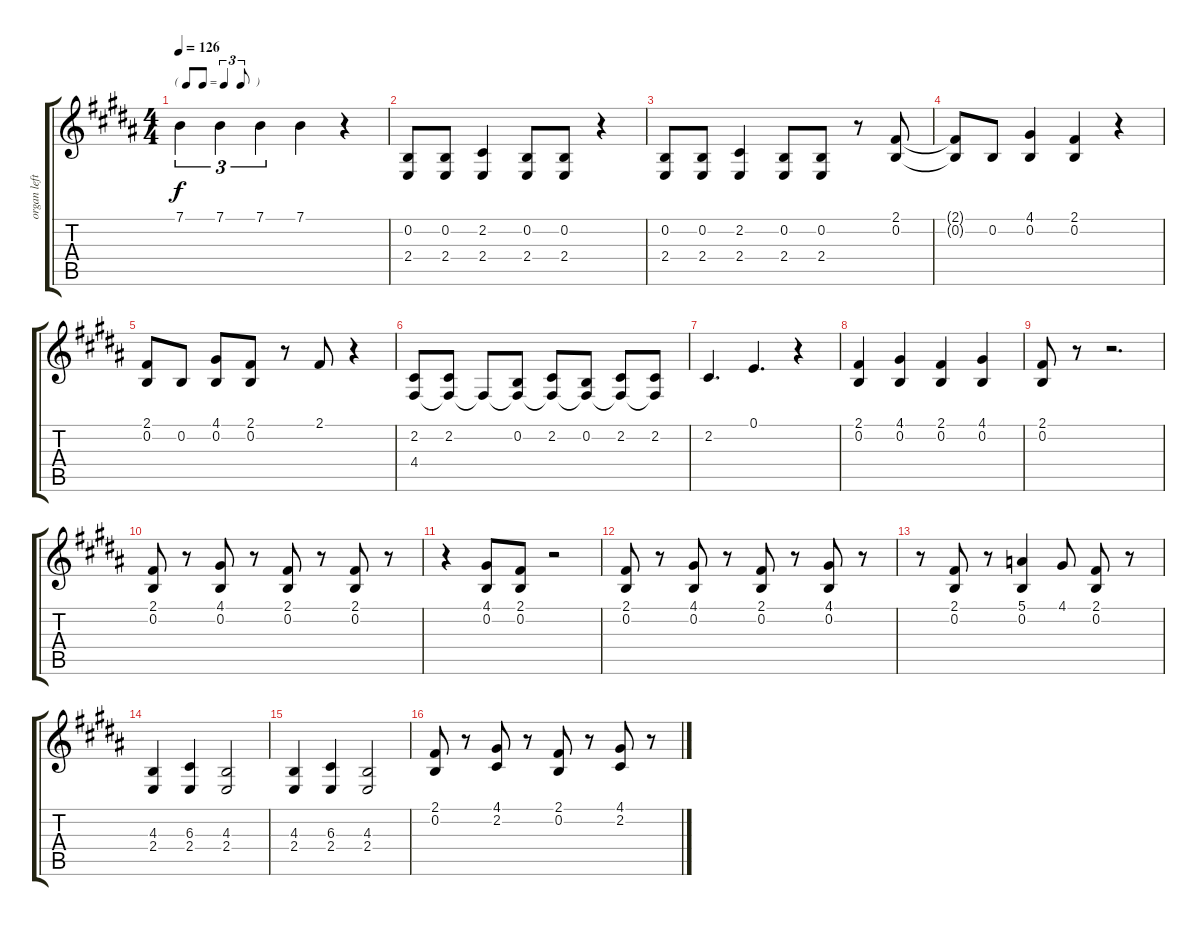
\track ("organ left hand" "organ left") {instrument rockorgan}
\staff {score tabs}
\tuning (E4 B3 G3 D3 A2 E2) {hide}
\ts (4 4)
\tf triplet8th
\tempo 126
\clef g2
\ks b
7.1.4{tu (3 2) dy f} 7.1.4{tu (3 2)} 7.1.4{tu (3 2)} 7.1.4 r.4 |
(0.2 2.4).8 (0.2 2.4).8 (2.2 2.4).4 (0.2 2.4).8 (0.2 2.4).8 r.4 |
(0.2 2.4).8 (0.2 2.4).8 (2.2 2.4).4 (0.2 2.4).8 (0.2 2.4).8 r.8 (2.1 0.2).8 |
(2.1{t} 0.2{t}).8 0.2.8 (4.1 0.2).4 (2.1 0.2).4 r.4 |
(2.1 0.2).8 0.2.8 (4.1 0.2).8 (2.1 0.2).8 r.8 2.1.8 r.4 |
(2.2 4.4).8 (2.2 4.4{t}).8 4.4{t}.8 (0.2 4.4{t}).8 (2.2 4.4{t}).8 (0.2 4.4{t}).8 (2.2 4.4{t}).8 (2.2 4.4{t}).8 |
2.2.4{d} 0.1.4{d} r.4 |
(2.1 0.2).4 (4.1 0.2).4 (2.1 0.2).4 (4.1 0.2).4 |
(2.1 0.2).8 r.8 r.2{d} |
(2.1 0.2).8{volume 14} r.8 (4.1 0.2).8 r.8 (2.1 0.2).8 r.8 (2.1 0.2).8 r.8 |
r.4 (4.1 0.2).8 (2.1 0.2).8 r.2 |
(2.1 0.2).8 r.8 (4.1 0.2).8 r.8 (2.1 0.2).8 r.8 (4.1 0.2).8 r.8 |
r.8 (2.1 0.2).8 r.8 (5.1 0.2).4 4.1.8 (2.1 0.2).8 r.8 |
(4.3 2.4).4 (6.3 2.4).4 (4.3 2.4).2 |
(4.3 2.4).4 (6.3 2.4).4 (4.3 2.4).2 |
(2.1 0.2).8 r.8 (4.1 2.2).8 r.8 (2.1 0.2).8 r.8 (4.1 2.2).8 r.8
